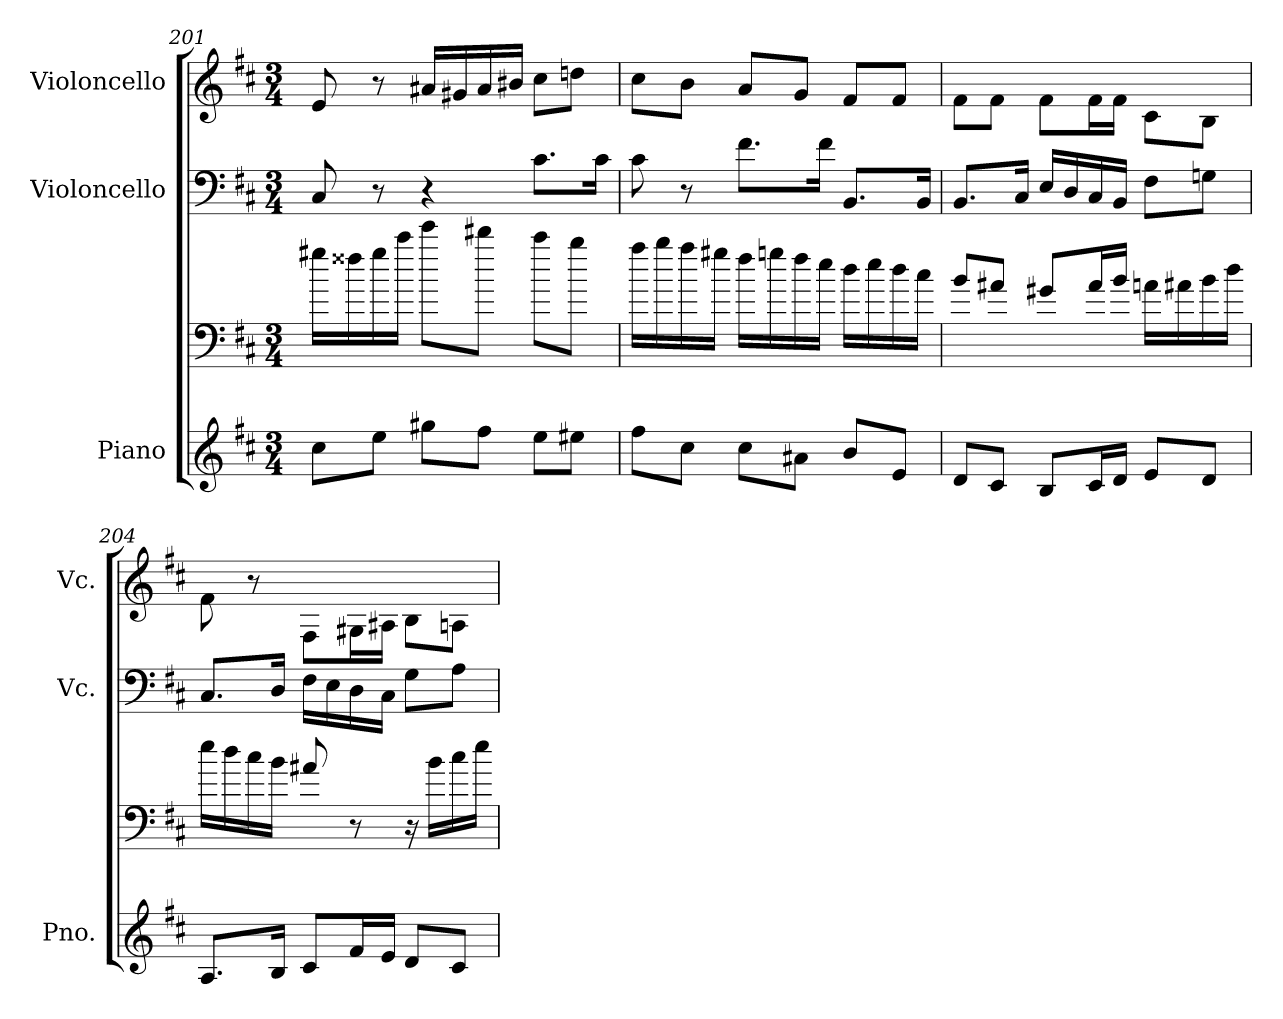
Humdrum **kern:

**kern	**kern	**kern	**kern
*part3	*part3	*part2	*part1
*staff4	*staff3	*staff2	*staff1
*I"Piano	*	*I"Violoncello	*I"Violoncello
*I'Pno.	*	*I'Vc.	*I'Vc.
*clefG2	*clefF4	*clefF4	*clefG2
*k[f#c#]	*k[f#c#]	*k[f#c#]	*k[f#c#]
*M3/4	*M3/4	*M3/4	*M3/4
=201	=201	=201	=201
8cc#\L	16gg#X\LL	8C#/	8e/
.	16ff##X\	.	.
8ee\J	16gg#\	8r	8r
.	16ccc#\JJ	.	.
8gg#X\L	8eee\L	4r	16a#X/LL
.	.	.	16g#X/
8ff#\J	8ddd#X\J	.	16a#/
.	.	.	16b#X/JJ
8ee\L	8ccc#\L	8.c#\L	8cc#\L
8ee#X\J	8bb\J	.	8ddn\J
.	.	16c#\Jk	.
=202	=202	=202	=202
8ff#\L	16aa\LL	8c#\	8cc#\L
.	16bb\	.	.
8cc#\J	16aa\	8r	8b\J
.	16gg#X\JJ	.	.
8cc#\L	16ff#\LL	8.f#\L	8a/L
.	16ggn\	.	.
8a#X\J	16ff#\	.	8g/J
.	16ee\JJ	16f#\Jk	.
8b/L	16dd\LL	8.BB/L	8f#/L
.	16ee\	.	.
8e/J	16dd\	.	8f#/J
.	16cc#\JJ	16BB/Jk	.
!!LO:LB:g=z
=203	=203	=203	=203
8d/L	8b/L	8.BB/L	8f#\L
8c#/J	8a#X/J	.	8f#\J
.	.	16C#/Jk	.
8B/L	8g#X/L	16E/LL	8f#\L
.	.	16D/	.
16c#/L	16a#/L	16C#/	16f#\L
16d/JJ	16b/JJ	16BB/JJ	16f#\JJ
8e/L	16an\LL	8F#\L	8c#\L
.	16a#X\	.	.
8d/J	16b\	8Gn\J	8B\J
.	16dd\JJ	.	.
=204	=204	=204	=204
8.A/L	16ee\LL	8.C#/L	8f#\
.	16dd\	.	.
.	16cc#\	.	8r
16B/Jk	16b\JJ	16D/Jk	.
8c#/L	8a#X/	16F#\LL	8F#\L
.	.	16E\	.
16f#/L	8r	16D\	16G#X\L
16e/JJ	.	16C#\JJ	16A#X\JJ
8d/L	16r	8G\L	8B\L
.	16b\LL	.	.
8c#/J	16cc#\	8A\J	8An\J
.	16ee\JJ	.	.
=	=	=	=
*-	*-	*-	*-
